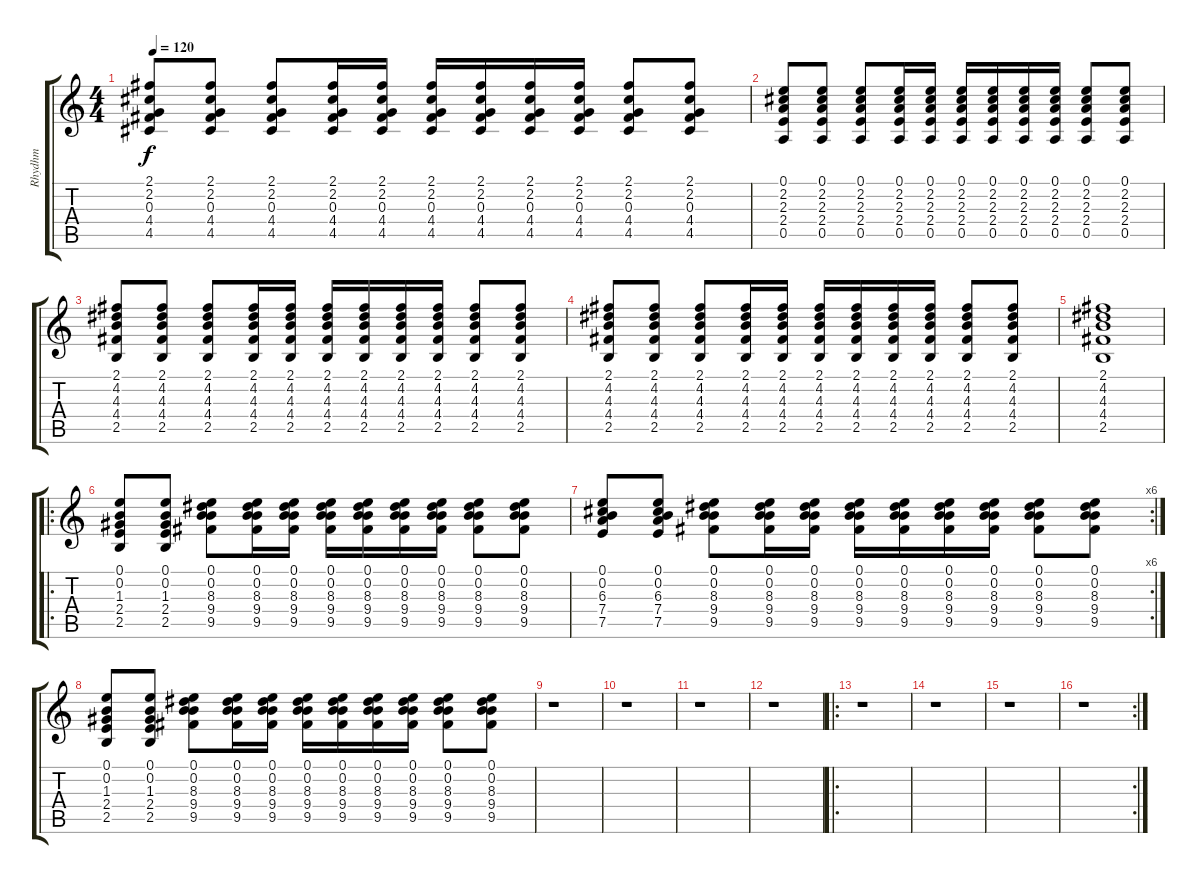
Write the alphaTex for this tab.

\track ("Rhydhm" "Rhydhm") {instrument acousticguitarsteel}
\staff {score tabs}
\tuning (E4 B3 G3 D3 A2 E2) {hide}
\ts (4 4)
\tempo 120
\clef g2
\ks c
(2.1 2.2 0.3 4.4 4.5).8{dy f} (2.1 2.2 0.3 4.4 4.5).8 (2.1 2.2 0.3 4.4 4.5).8 (2.1 2.2 0.3 4.4 4.5).16 (2.1 2.2 0.3 4.4 4.5).16 (2.1 2.2 0.3 4.4 4.5).16 (2.1 2.2 0.3 4.4 4.5).16 (2.1 2.2 0.3 4.4 4.5).16 (2.1 2.2 0.3 4.4 4.5).16 (2.1 2.2 0.3 4.4 4.5).8 (2.1 2.2 0.3 4.4 4.5).8 |
(0.1 2.2 2.3 2.4 0.5).8 (0.1 2.2 2.3 2.4 0.5).8 (0.1 2.2 2.3 2.4 0.5).8 (0.1 2.2 2.3 2.4 0.5).16 (0.1 2.2 2.3 2.4 0.5).16 (0.1 2.2 2.3 2.4 0.5).16 (0.1 2.2 2.3 2.4 0.5).16 (0.1 2.2 2.3 2.4 0.5).16 (0.1 2.2 2.3 2.4 0.5).16 (0.1 2.2 2.3 2.4 0.5).8 (0.1 2.2 2.3 2.4 0.5).8 |
(2.1 4.2 4.3 4.4 2.5).8 (2.1 4.2 4.3 4.4 2.5).8 (2.1 4.2 4.3 4.4 2.5).8 (2.1 4.2 4.3 4.4 2.5).16 (2.1 4.2 4.3 4.4 2.5).16 (2.1 4.2 4.3 4.4 2.5).16 (2.1 4.2 4.3 4.4 2.5).16 (2.1 4.2 4.3 4.4 2.5).16 (2.1 4.2 4.3 4.4 2.5).16 (2.1 4.2 4.3 4.4 2.5).8 (2.1 4.2 4.3 4.4 2.5).8 |
(2.1 4.2 4.3 4.4 2.5).8 (2.1 4.2 4.3 4.4 2.5).8 (2.1 4.2 4.3 4.4 2.5).8 (2.1 4.2 4.3 4.4 2.5).16 (2.1 4.2 4.3 4.4 2.5).16 (2.1 4.2 4.3 4.4 2.5).16 (2.1 4.2 4.3 4.4 2.5).16 (2.1 4.2 4.3 4.4 2.5).16 (2.1 4.2 4.3 4.4 2.5).16 (2.1 4.2 4.3 4.4 2.5).8 (2.1 4.2 4.3 4.4 2.5).8 |
(2.1 4.2 4.3 4.4 2.5).1 |
\ro
(0.1 0.2 1.3 2.4 2.5).8 (0.1 0.2 1.3 2.4 2.5).8 (0.1 0.2 8.3 9.4 9.5).8 (0.1 0.2 8.3 9.4 9.5).16 (0.1 0.2 8.3 9.4 9.5).16 (0.1 0.2 8.3 9.4 9.5).16 (0.1 0.2 8.3 9.4 9.5).16 (0.1 0.2 8.3 9.4 9.5).16 (0.1 0.2 8.3 9.4 9.5).16 (0.1 0.2 8.3 9.4 9.5).8 (0.1 0.2 8.3 9.4 9.5).8 |
\rc 6
(0.1 0.2 6.3 7.4 7.5).8 (0.1 0.2 6.3 7.4 7.5).8 (0.1 0.2 8.3 9.4 9.5).8 (0.1 0.2 8.3 9.4 9.5).16 (0.1 0.2 8.3 9.4 9.5).16 (0.1 0.2 8.3 9.4 9.5).16 (0.1 0.2 8.3 9.4 9.5).16 (0.1 0.2 8.3 9.4 9.5).16 (0.1 0.2 8.3 9.4 9.5).16 (0.1 0.2 8.3 9.4 9.5).8 (0.1 0.2 8.3 9.4 9.5).8 |
(0.1 0.2 1.3 2.4 2.5).8 (0.1 0.2 1.3 2.4 2.5).8 (0.1 0.2 8.3 9.4 9.5).8 (0.1 0.2 8.3 9.4 9.5).16 (0.1 0.2 8.3 9.4 9.5).16 (0.1 0.2 8.3 9.4 9.5).16 (0.1 0.2 8.3 9.4 9.5).16 (0.1 0.2 8.3 9.4 9.5).16 (0.1 0.2 8.3 9.4 9.5).16 (0.1 0.2 8.3 9.4 9.5).8 (0.1 0.2 8.3 9.4 9.5).8 |
r.1 |
r.1 |
r.1 |
r.1 |
\ro
r.1 |
r.1 |
r.1 |
\rc 2
r.1
